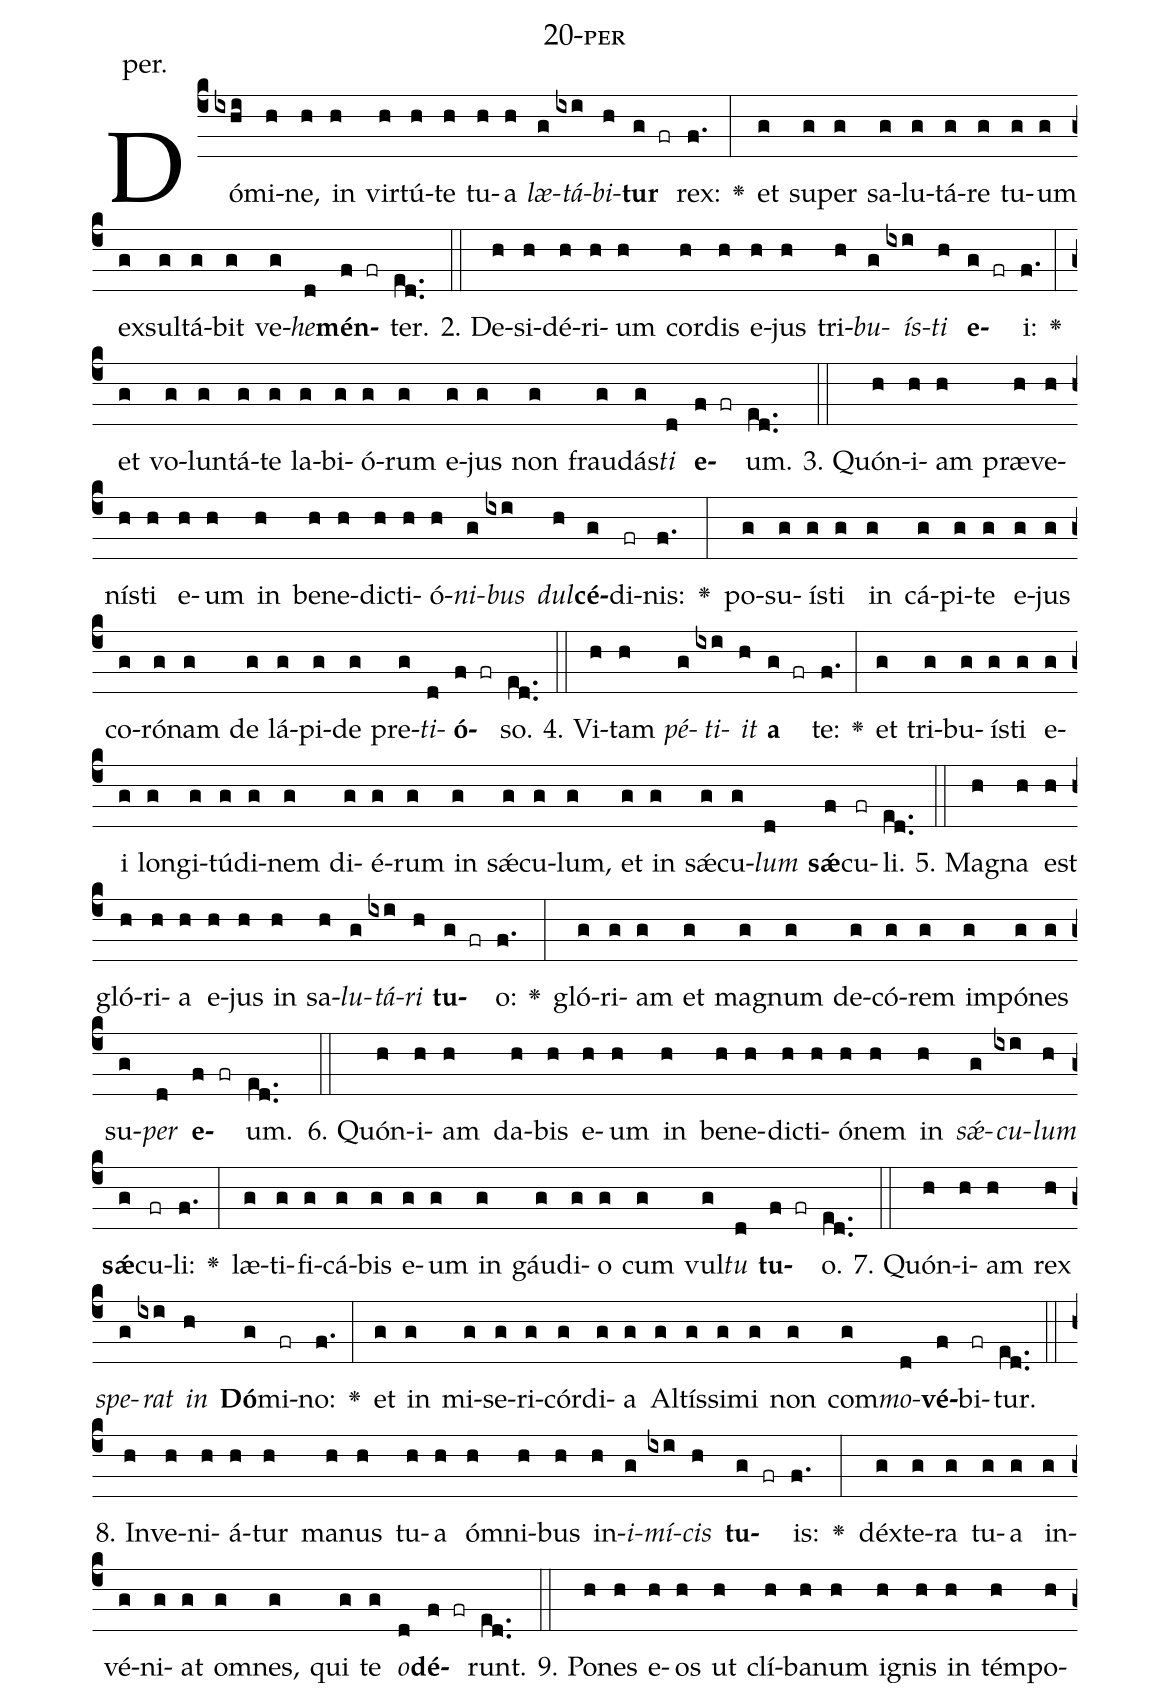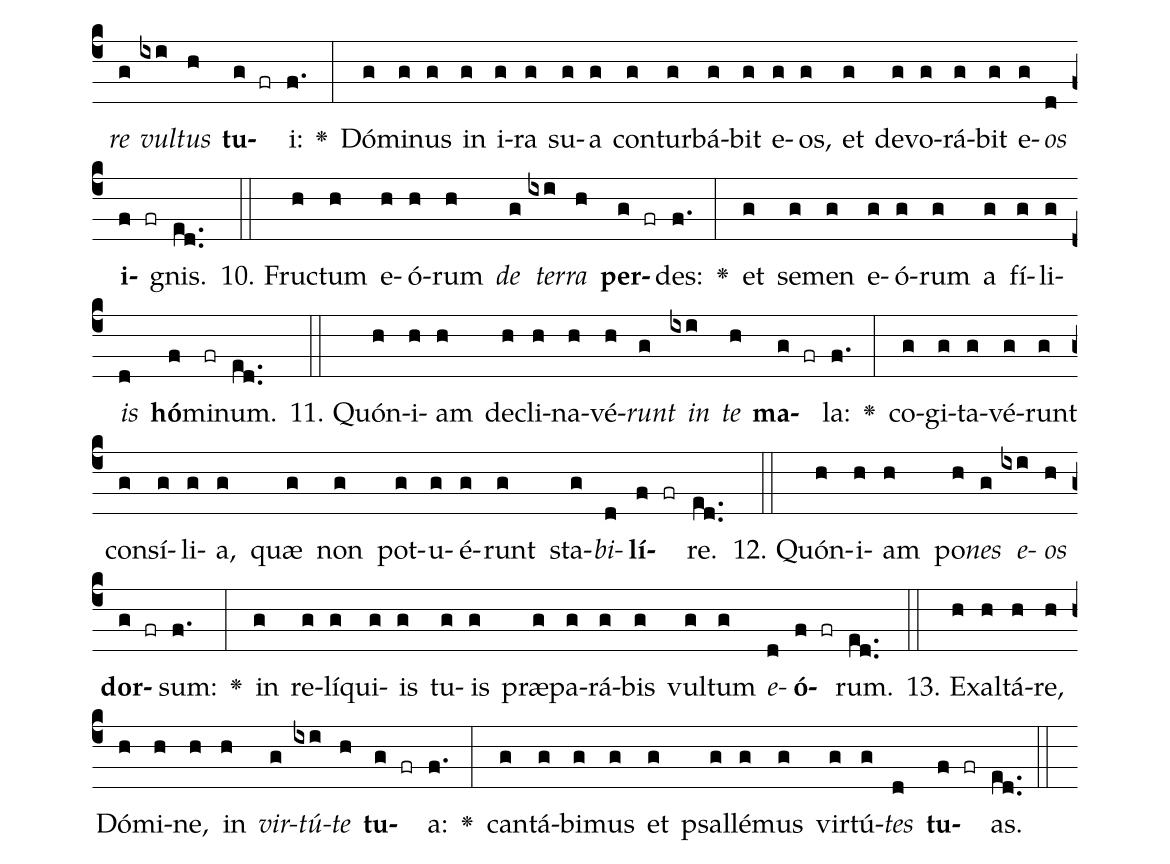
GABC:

name: 20-per;
annotation: per.;
%%
(c4)Dó(ixhi)mi(h)ne,(h) in(h) vir(h)tú(h)te(h) tu(h)a(h) <i>læ</i>(g)<i>tá</i>(ixi)<i>bi</i>(h)<b>tur</b>(g fr) rex:(f.) <v>\greheightstar</v>(:) et(g) su(g)per(g) sa(g)lu(g)tá(g)re(g) tu(g)um(g) ex(g)sul(g)tá(g)bit(g) ve(g)<i>he</i>(d)<b>mén</b>(f fr)ter.(ed..) (::)
2. De(h)si(h)dé(h)ri(h)um(h) cor(h)dis(h) e(h)jus(h) tri(h)<i>bu</i>(g)<i>ís</i>(ixi)<i>ti</i>(h) <b>e</b>(g fr)i:(f.) <v>\greheightstar</v>(:) et(g) vo(g)lun(g)tá(g)te(g) la(g)bi(g)ó(g)rum(g) e(g)jus(g) non(g) frau(g)dás(g)<i>ti</i>(d) <b>e</b>(f fr)um.(ed..) (::)
3. Quón(h)i(h)am(h) præ(h)ve(h)nís(h)ti(h) e(h)um(h) in(h) be(h)ne(h)dic(h)ti(h)ó(h)<i>ni</i>(g)<i>bus</i>(ixi) <i>dul</i>(h)<b>cé</b>(g)di(fr)nis:(f.) <v>\greheightstar</v>(:) po(g)su(g)ís(g)ti(g) in(g) cá(g)pi(g)te(g) e(g)jus(g) co(g)ró(g)nam(g) de(g) lá(g)pi(g)de(g) pre(g)<i>ti</i>(d)<b>ó</b>(f fr)so.(ed..) (::)
4. Vi(h)tam(h) <i>pé</i>(g)<i>ti</i>(ixi)<i>it</i>(h) <b>a</b>(g fr) te:(f.) <v>\greheightstar</v>(:) et(g) tri(g)bu(g)ís(g)ti(g) e(g)i(g) lon(g)gi(g)tú(g)di(g)nem(g) di(g)é(g)rum(g) in(g) sǽ(g)cu(g)lum,(g) et(g) in(g) sǽ(g)cu(g)<i>lum</i>(d) <b>sǽ</b>(f)cu(fr)li.(ed..) (::)
5. Ma(h)gna(h) est(h) gló(h)ri(h)a(h) e(h)jus(h) in(h) sa(h)<i>lu</i>(g)<i>tá</i>(ixi)<i>ri</i>(h) <b>tu</b>(g fr)o:(f.) <v>\greheightstar</v>(:) gló(g)ri(g)am(g) et(g) ma(g)gnum(g) de(g)có(g)rem(g) im(g)pó(g)nes(g) su(g)<i>per</i>(d) <b>e</b>(f fr)um.(ed..) (::)
6. Quón(h)i(h)am(h) da(h)bis(h) e(h)um(h) in(h) be(h)ne(h)dic(h)ti(h)ó(h)nem(h) in(h) <i>sǽ</i>(g)<i>cu</i>(ixi)<i>lum</i>(h) <b>sǽ</b>(g)cu(fr)li:(f.) <v>\greheightstar</v>(:) læ(g)ti(g)fi(g)cá(g)bis(g) e(g)um(g) in(g) gáu(g)di(g)o(g) cum(g) vul(g)<i>tu</i>(d) <b>tu</b>(f fr)o.(ed..) (::)
7. Quón(h)i(h)am(h) rex(h) <i>spe</i>(g)<i>rat</i>(ixi) <i>in</i>(h) <b>Dó</b>(g)mi(fr)no:(f.) <v>\greheightstar</v>(:) et(g) in(g) mi(g)se(g)ri(g)cór(g)di(g)a(g) Al(g)tís(g)si(g)mi(g) non(g) com(g)<i>mo</i>(d)<b>vé</b>(f)bi(fr)tur.(ed..) (::)
8. In(h)ve(h)ni(h)á(h)tur(h) ma(h)nus(h) tu(h)a(h) óm(h)ni(h)bus(h) in(h)<i>i</i>(g)<i>mí</i>(ixi)<i>cis</i>(h) <b>tu</b>(g fr)is:(f.) <v>\greheightstar</v>(:) déx(g)te(g)ra(g) tu(g)a(g) in(g)vé(g)ni(g)at(g) om(g)nes,(g) qui(g) te(g) <i>o</i>(d)<b>dé</b>(f fr)runt.(ed..) (::)
9. Po(h)nes(h) e(h)os(h) ut(h) clí(h)ba(h)num(h) i(h)gnis(h) in(h) tém(h)po(h)<i>re</i>(g) <i>vul</i>(ixi)<i>tus</i>(h) <b>tu</b>(g fr)i:(f.) <v>\greheightstar</v>(:) Dó(g)mi(g)nus(g) in(g) i(g)ra(g) su(g)a(g) con(g)tur(g)bá(g)bit(g) e(g)os,(g) et(g) de(g)vo(g)rá(g)bit(g) e(g)<i>os</i>(d) <b>i</b>(f fr)gnis.(ed..) (::)
10. Fruc(h)tum(h) e(h)ó(h)rum(h) <i>de</i>(g) <i>ter</i>(ixi)<i>ra</i>(h) <b>per</b>(g fr)des:(f.) <v>\greheightstar</v>(:) et(g) se(g)men(g) e(g)ó(g)rum(g) a(g) fí(g)li(g)<i>is</i>(d) <b>hó</b>(f)mi(fr)num.(ed..) (::)
11. Quón(h)i(h)am(h) de(h)cli(h)na(h)vé(h)<i>runt</i>(g) <i>in</i>(ixi) <i>te</i>(h) <b>ma</b>(g fr)la:(f.) <v>\greheightstar</v>(:) co(g)gi(g)ta(g)vé(g)runt(g) con(g)sí(g)li(g)a,(g) quæ(g) non(g) pot(g)u(g)é(g)runt(g) sta(g)<i>bi</i>(d)<b>lí</b>(f fr)re.(ed..) (::)
12. Quón(h)i(h)am(h) po(h)<i>nes</i>(g) <i>e</i>(ixi)<i>os</i>(h) <b>dor</b>(g fr)sum:(f.) <v>\greheightstar</v>(:) in(g) re(g)lí(g)qui(g)is(g) tu(g)is(g) præ(g)pa(g)rá(g)bis(g) vul(g)tum(g) <i>e</i>(d)<b>ó</b>(f fr)rum.(ed..) (::)
13. Ex(h)al(h)tá(h)re,(h) Dó(h)mi(h)ne,(h) in(h) <i>vir</i>(g)<i>tú</i>(ixi)<i>te</i>(h) <b>tu</b>(g fr)a:(f.) <v>\greheightstar</v>(:) can(g)tá(g)bi(g)mus(g) et(g) psal(g)lé(g)mus(g) vir(g)tú(g)<i>tes</i>(d) <b>tu</b>(f fr)as.(ed..) (::)
